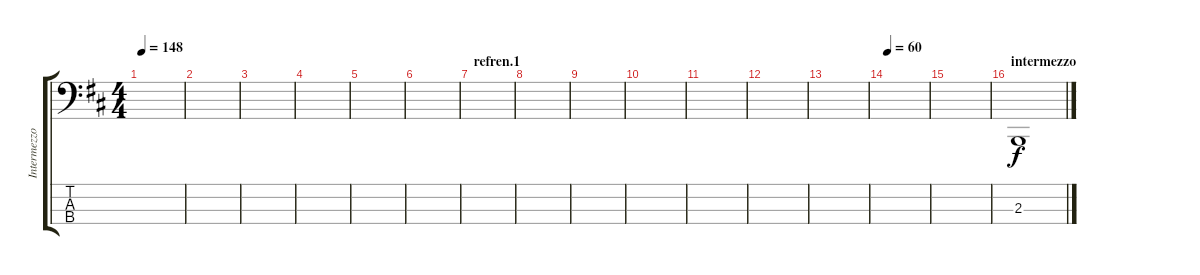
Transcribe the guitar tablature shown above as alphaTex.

\track ("Intermezzo bass" "Intermezzo") {instrument drawbarorgan}
\staff {score tabs}
\tuning (G2 D2 A1 E1) {hide}
\ts (4 4)
\tempo 148
\clef f4
\ks d
|
|
|
|
|
|
\section ("" "refren.1")
|
|
|
|
|
|
|
\tempo 60
|
|
\section ("" "intermezzo")
2.3.1
